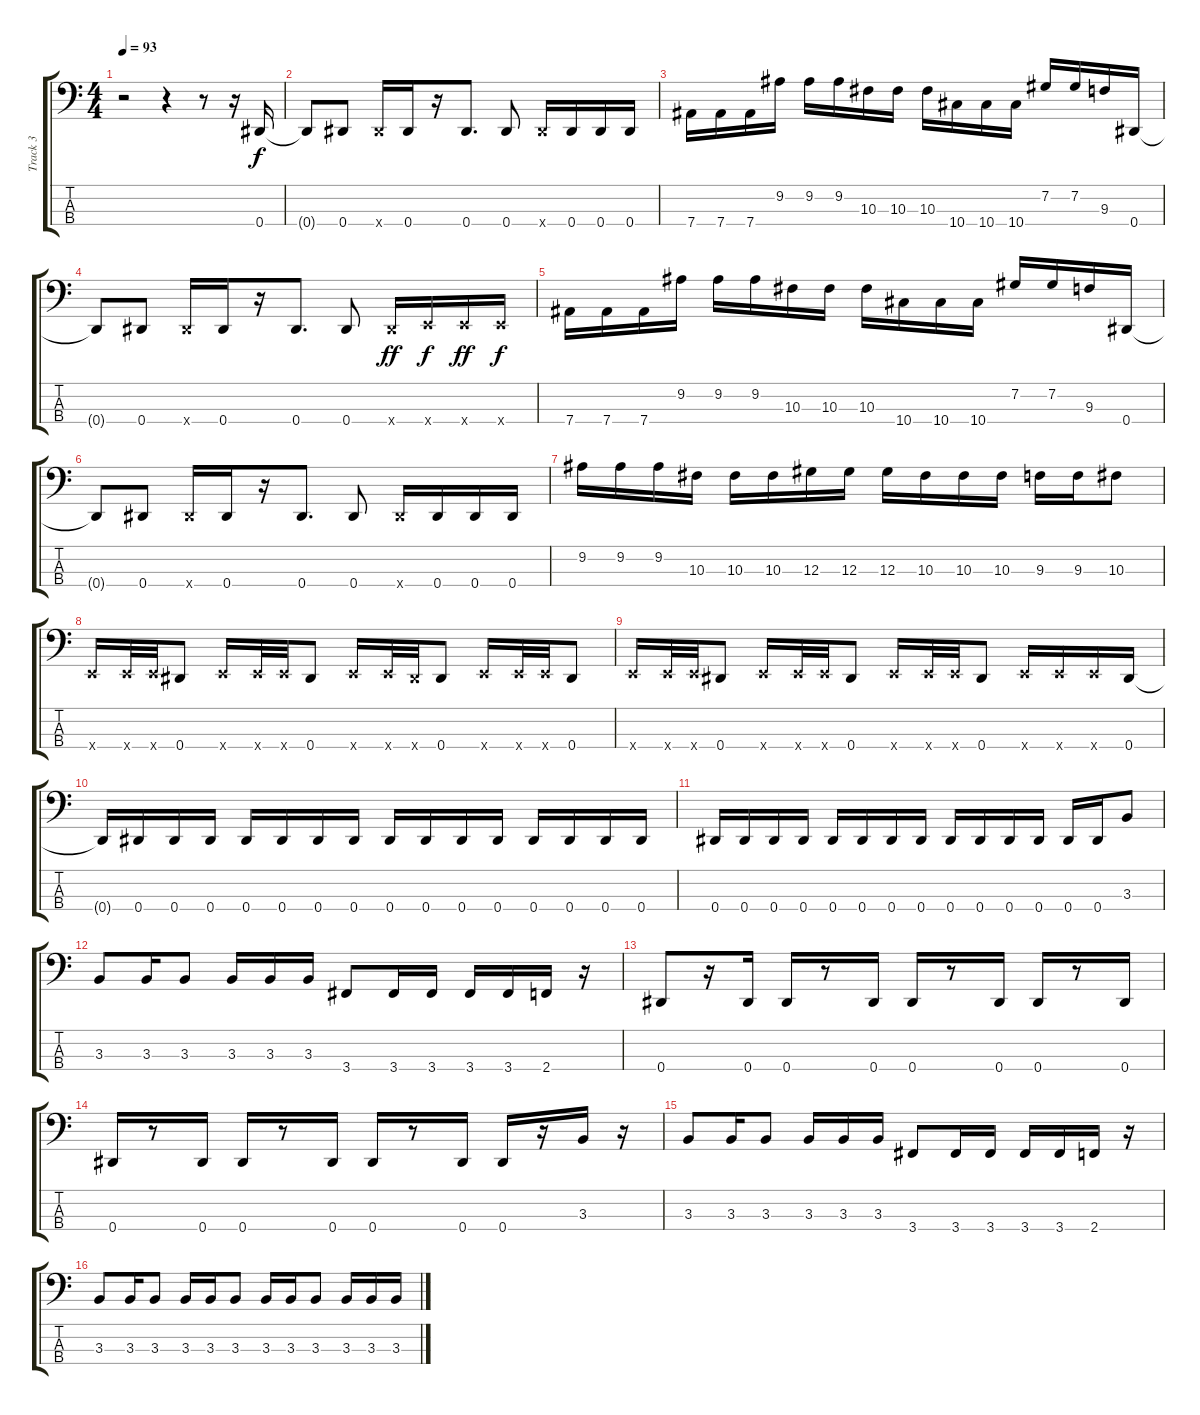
\track ("Track 3" "Track 3") {instrument electricbassfinger}
\staff {score tabs}
\tuning (Gb2 Db2 Ab1 Eb1) {hide}
\ts (4 4)
\tempo 93
\clef f4
\ks c
r.2{dy f instrument electricbassfinger} r.4 r.8 r.16 0.4.16 |
0.4{t}.8 0.4.8 0.4{x}.16 0.4.16 r.16 0.4.8{d} 0.4.8 0.4{x}.16 0.4.16 0.4.16 0.4.16 |
7.4.16 7.4.16 7.4.16 9.2.16 9.2.16 9.2.16 10.3.16 10.3.16 10.3.16 10.4.16 10.4.16 10.4.16 7.2.16 7.2.16 9.3.16 0.4.16 |
0.4{t}.8 0.4.8 0.4{x}.16 0.4.16 r.16 0.4.8{d} 0.4.8 0.4{x}.16{dy ff} 1.4{x}.16{dy f} 1.4{x}.16{dy ff} 1.4{x}.16{dy f} |
7.4.16 7.4.16 7.4.16 9.2.16 9.2.16 9.2.16 10.3.16 10.3.16 10.3.16 10.4.16 10.4.16 10.4.16 7.2.16 7.2.16 9.3.16 0.4.16 |
0.4{t}.8 0.4.8 0.4{x}.16 0.4.16 r.16 0.4.8{d} 0.4.8 0.4{x}.16 0.4.16 0.4.16 0.4.16 |
9.2.16 9.2.16 9.2.16 10.3.16 10.3.16 10.3.16 12.3.16 12.3.16 12.3.16 10.3.16 10.3.16 10.3.16 9.3.16 9.3.16 10.3.8 |
1.4{x}.16 1.4{x}.32 1.4{x}.32 0.4.8 1.4{x}.16 1.4{x}.32 1.4{x}.32 0.4.8 1.4{x}.16 1.4{x}.32 0.4{x}.32 0.4.8 1.4{x}.16 1.4{x}.32 1.4{x}.32 0.4.8 |
1.4{x}.16 1.4{x}.32 1.4{x}.32 0.4.8 1.4{x}.16 1.4{x}.32 1.4{x}.32 0.4.8 1.4{x}.16 1.4{x}.32 1.4{x}.32 0.4.8 1.4{x}.16 1.4{x}.16 1.4{x}.16 0.4.16 |
0.4{t}.16 0.4.16 0.4.16 0.4.16 0.4.16 0.4.16 0.4.16 0.4.16 0.4.16 0.4.16 0.4.16 0.4.16 0.4.16 0.4.16 0.4.16 0.4.16 |
0.4.16 0.4.16 0.4.16 0.4.16 0.4.16 0.4.16 0.4.16 0.4.16 0.4.16 0.4.16 0.4.16 0.4.16 0.4.16 0.4.16 3.3.8 |
3.3.8 3.3.16 3.3.8 3.3.16 3.3.16 3.3.16 3.4.8 3.4.16 3.4.16 3.4.16 3.4.16 2.4.16 r.16 |
0.4.8 r.16 0.4.16 0.4.16 r.8 0.4.16 0.4.16 r.8 0.4.16 0.4.16 r.8 0.4.16 |
0.4.16 r.8 0.4.16 0.4.16 r.8 0.4.16 0.4.16 r.8 0.4.16 0.4.16 r.16 3.3.16 r.16 |
3.3.8 3.3.16 3.3.8 3.3.16 3.3.16 3.3.16 3.4.8 3.4.16 3.4.16 3.4.16 3.4.16 2.4.16 r.16 |
3.3.8 3.3.16 3.3.8 3.3.16 3.3.16 3.3.8 3.3.16 3.3.16 3.3.8 3.3.16 3.3.16 3.3.16
